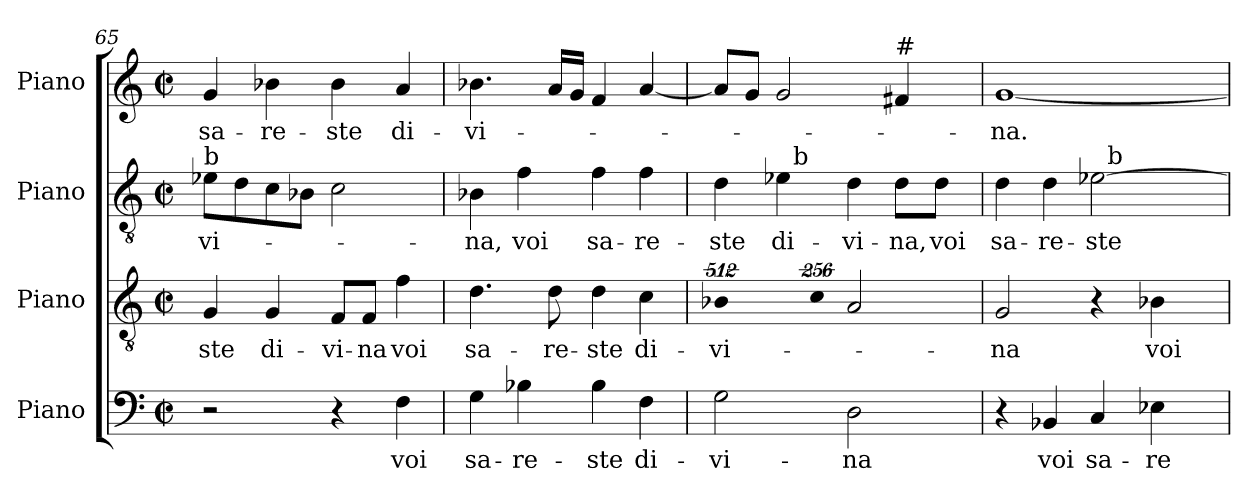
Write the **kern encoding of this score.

**kern	**text	**kern	**text	**kern	**text	**kern	**text
*part4	*part4	*part3	*part3	*part2	*part2	*part1	*part1
*staff4	*staff4	*staff3	*staff3	*staff2	*staff2	*staff1	*staff1
*I"Piano	*	*I"Piano	*	*I"Piano	*	*I"Piano	*
*I'Pno.	*	*I'Pno.	*	*I'Pno.	*	*I'Pno.	*
*clefF4	*	*clefGv2	*	*clefGv2	*	*clefG2	*
*	*	*ITrd7c12	*	*ITrd7c12	*	*	*
*k[]	*	*k[]	*	*k[]	*	*k[]	*
*C:	*	*C:	*	*C:	*	*C:	*
*M2/2	*	*M2/2	*	*M2/2	*	*M2/2	*
*met(c|)	*	*met(c|)	*	*met(c|)	*	*met(c|)	*
=65	=65	=65	=65	=65	=65	=65	=65
!	!	!	!LO:LY:b:color=#000000	!	!	!	!
!	!	!	!	!	!LO:LY:b:color=#000000	!	!
!	!	!	!	!LO:TX:a:t=b	!	!	!
!	!	!	!	!	!	!	!LO:LY:b:color=#000000
2r	.	4GGi/	-ste	8E-i\L	-vi-	4gi/	sa-
.	.	.	.	8Di\	.	.	.
!	!	!	!LO:LY:b:color=#000000	!	!	!	!
!	!	!	!	!	!	!	!LO:LY:b:color=#000000
.	.	4GGi/	di-	8Ci\	.	4b-i\	-re-
.	.	.	.	8BB-i\J	.	.	.
!	!	!	!LO:LY:b:color=#000000	!	!	!	!
!	!	!	!	!	!	!	!LO:LY:b:color=#000000
4r	.	8FFi/L	-vi-	2Ci\	.	4b-i\	-ste
!	!	!	!LO:LY:b:color=#000000	!	!	!	!
.	.	8FFi/J	-na	.	.	.	.
!	!LO:LY:b:color=#000000	!	!	!	!	!	!
!	!	!	!LO:LY:b:color=#000000	!	!	!	!
!	!	!	!	!	!	!	!LO:LY:b:color=#000000
4Fi\	voi	4Fi\	voi	.	.	4ai/	di-
=66	=66	=66	=66	=66	=66	=66	=66
!	!LO:LY:b:color=#000000	!	!	!	!	!	!
!	!	!	!LO:LY:b:color=#000000	!	!	!	!
!	!	!	!	!	!LO:LY:b:color=#000000	!	!
!	!	!	!	!	!	!	!LO:LY:b:color=#000000
4Gi\	sa-	4.Di\	sa-	4BB-i\	-na,	4.b-i\	-vi-
!	!LO:LY:b:color=#000000	!	!	!	!	!	!
!	!	!	!	!	!LO:LY:b:color=#000000	!	!
4B-i\	-re-	.	.	4Fi\	voi	.	.
!	!	!	!LO:LY:b:color=#000000	!	!	!	!
.	.	8Di\	-re-	.	.	16ai/LL	.
.	.	.	.	.	.	16gi/JJ	.
!	!LO:LY:b:color=#000000	!	!	!	!	!	!
!	!	!	!LO:LY:b:color=#000000	!	!	!	!
!	!	!	!	!	!LO:LY:b:color=#000000	!	!
4B-i\	-ste	4Di\	-ste	4Fi\	sa-	4fi/	.
!	!LO:LY:b:color=#000000	!	!	!	!	!	!
!	!	!	!LO:LY:b:color=#000000	!	!	!	!
!	!	!	!	!	!LO:LY:b:color=#000000	!	!
4Fi\	di-	4Ci\	di-	4Fi\	-re-	[4ai/	.
!!LO:LB:g=z
=67	=67	=67	=67	=67	=67	=67	=67
!	!LO:LY:b:color=#000000	!LO:N:vis=2	!	!	!	!	!
!	!	!	!LO:LY:b:color=#000000	!	!	!	!
!	!	!	!	!	!LO:LY:b:color=#000000	!	!
*	*	*	*	*^	*	*	*
2Gi\	-vi-	1024%341BB-i\	-vi-	4Di\	4ryy	-ste	8ai/L]	.
.	.	.	.	.	.	.	8gi/J	.
!	!	!	!	!	!	!LO:LY:b:color=#000000	!	!
.	.	.	.	4E-i\	32ryy	di-	2gi/	.
.	.	.	.	.	256ryy	.	.	.
!	!	!	!	!	!LO:TX:a:t=b	!	!	!
.	.	.	.	.	2ryy	.	.	.
!	!	!LO:N:vis=4	!	!	!	!	!	!
.	.	1024%171Ci\	.	.	.	.	.	.
!	!LO:LY:b:color=#000000	!	!	!	!	!	!	!
!	!	!	!	!	!	!LO:LY:b:color=#000000	!	!
2Di\	-na	2AAi/	.	4Di\	.	-vi-	.	.
!	!	!	!	!	!	!	!LO:TX:a:t=#	!
!	!	!	!	!	!	!LO:LY:b:color=#000000	!	!
.	.	.	.	8Di\L	.	-na,	4f#i/	.
.	.	.	.	.	8ryy	.	.	.
!	!	!	!	!	!	!LO:LY:b:color=#000000	!	!
.	.	.	.	8Di\J	.	voi	.	.
.	.	.	.	.	16ryy	.	.	.
.	.	.	.	.	64..ryy	.	.	.
=68	=68	=68	=68	=68	=68	=68	=68	=68
!	!	!	!LO:LY:b:color=#000000	!	!	!	!	!
!	!	!	!	!	!	!LO:LY:b:color=#000000	!	!
!	!	!	!	!	!	!	!	!LO:LY:b:color=#000000
4r	.	2GGi/	-na	4Di\	2ryy	sa-	[1gi	-na.
!	!LO:LY:b:color=#000000	!	!	!	!	!	!	!
!	!	!	!	!	!	!LO:LY:b:color=#000000	!	!
4BB-i/	voi	.	.	4Di\	.	-re-	.	.
!	!LO:LY:b:color=#000000	!	!	!	!	!	!	!
!	!	!	!	!	!	!LO:LY:b:color=#000000	!	!
4Ci/	sa-	4r	.	[2E-i\	32ryy	-ste	.	.
.	.	.	.	.	256ryy	.	.	.
!	!	!	!	!	!LO:TX:a:t=b	!	!	!
.	.	.	.	.	4ryy	.	.	.
!	!LO:LY:b:color=#000000	!	!	!	!	!	!	!
!	!	!	!LO:LY:b:color=#000000	!	!	!	!	!
4E-Xi\	-re-	4BB-i\	voi	.	.	.	.	.
.	.	.	.	.	8ryy	.	.	.
.	.	.	.	.	16ryy	.	.	.
.	.	.	.	.	64..ryy	.	.	.
*	*	*	*	*v	*v	*	*	*
=	=	=	=	=	=	=	=
*-	*-	*-	*-	*-	*-	*-	*-
